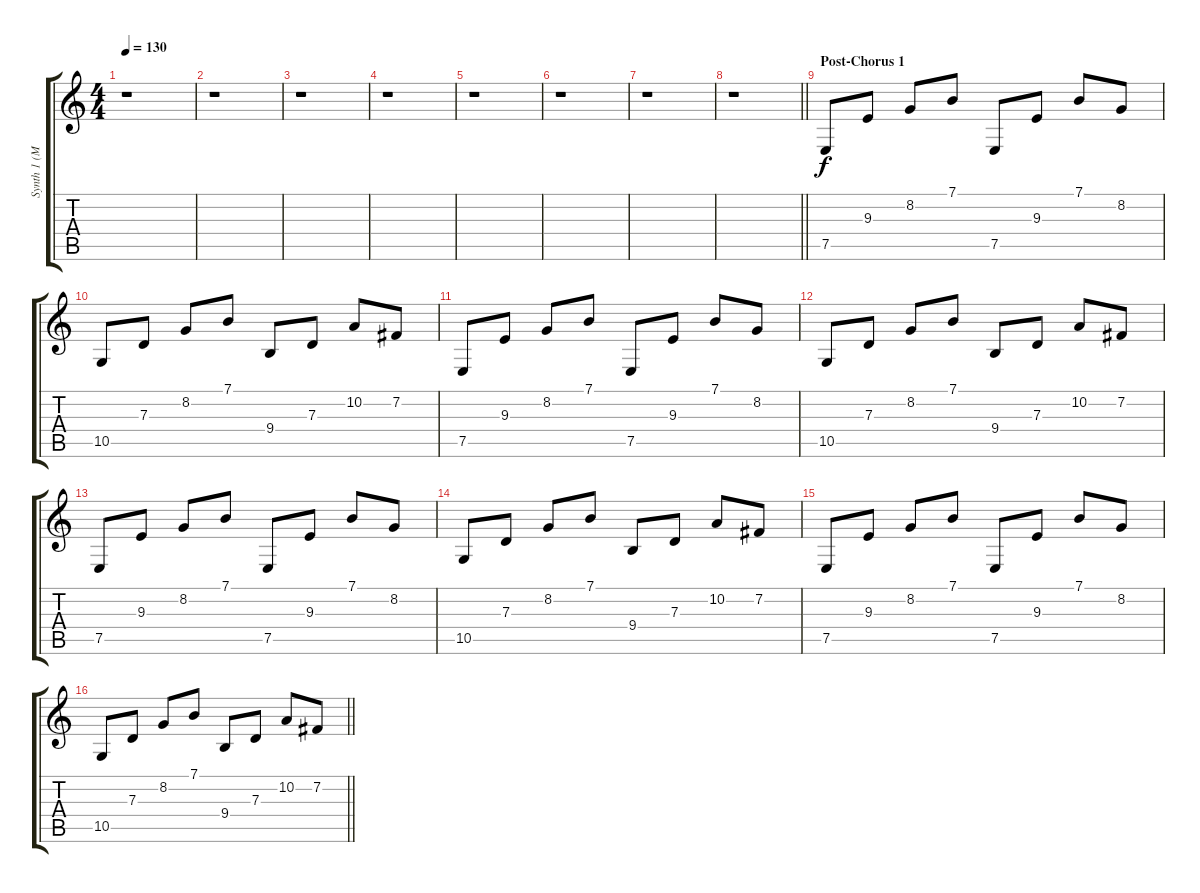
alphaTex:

\track ("Synth 1 (Main Riff)" "Synth 1 (M") {instrument pad3polysynth}
\staff {score tabs}
\tuning (E4 B3 G3 D3 A2 E2) {hide}
\ts (4 4)
\tempo 130
\clef g2
\ks c
r.1{dy f} |
r.1 |
r.1 |
r.1 |
r.1 |
r.1 |
r.1 |
\barLineRight lightlight
r.1 |
\section ("" "Post-Chorus 1")
7.5.8 9.3.8 8.2.8 7.1.8 7.5.8 9.3.8 7.1.8 8.2.8 |
10.5.8 7.3.8 8.2.8 7.1.8 9.4.8 7.3.8 10.2.8 7.2.8 |
7.5.8 9.3.8 8.2.8 7.1.8 7.5.8 9.3.8 7.1.8 8.2.8 |
10.5.8 7.3.8 8.2.8 7.1.8 9.4.8 7.3.8 10.2.8 7.2.8 |
7.5.8 9.3.8 8.2.8 7.1.8 7.5.8 9.3.8 7.1.8 8.2.8 |
10.5.8 7.3.8 8.2.8 7.1.8 9.4.8 7.3.8 10.2.8 7.2.8 |
7.5.8 9.3.8 8.2.8 7.1.8 7.5.8 9.3.8 7.1.8 8.2.8 |
\barLineRight lightlight
10.5.8 7.3.8 8.2.8 7.1.8 9.4.8 7.3.8 10.2.8 7.2.8
